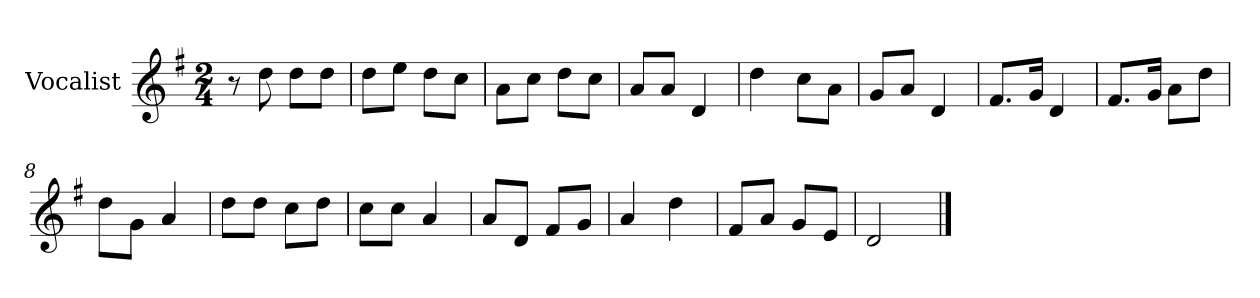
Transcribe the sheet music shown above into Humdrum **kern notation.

**kern
*part1
*staff1
*I"Vocalist
*k[f#]
*G:
*M2/4
=
8r
8dd
8ddL
8ddJ
=1
8ddL
8eeJ
8ddL
8ccJ
=2
8aL
8ccJ
8ddL
8ccJ
=3
8aL
8aJ
4d
=4
4dd
8ccL
8aJ
=5
8gL
8aJ
4d
=6
8.f#L
16gJk
4d
=7
8.f#L
16gJk
8aL
8ddJ
=8
8ddL
8gJ
4a
=9
8ddL
8ddJ
8ccL
8ddJ
=10
8ccL
8ccJ
4a
=11
8aL
8dJ
8f#L
8gJ
=12
4a
4dd
=13
8f#L
8aJ
8gL
8eJ
=14
2d
==
*-
